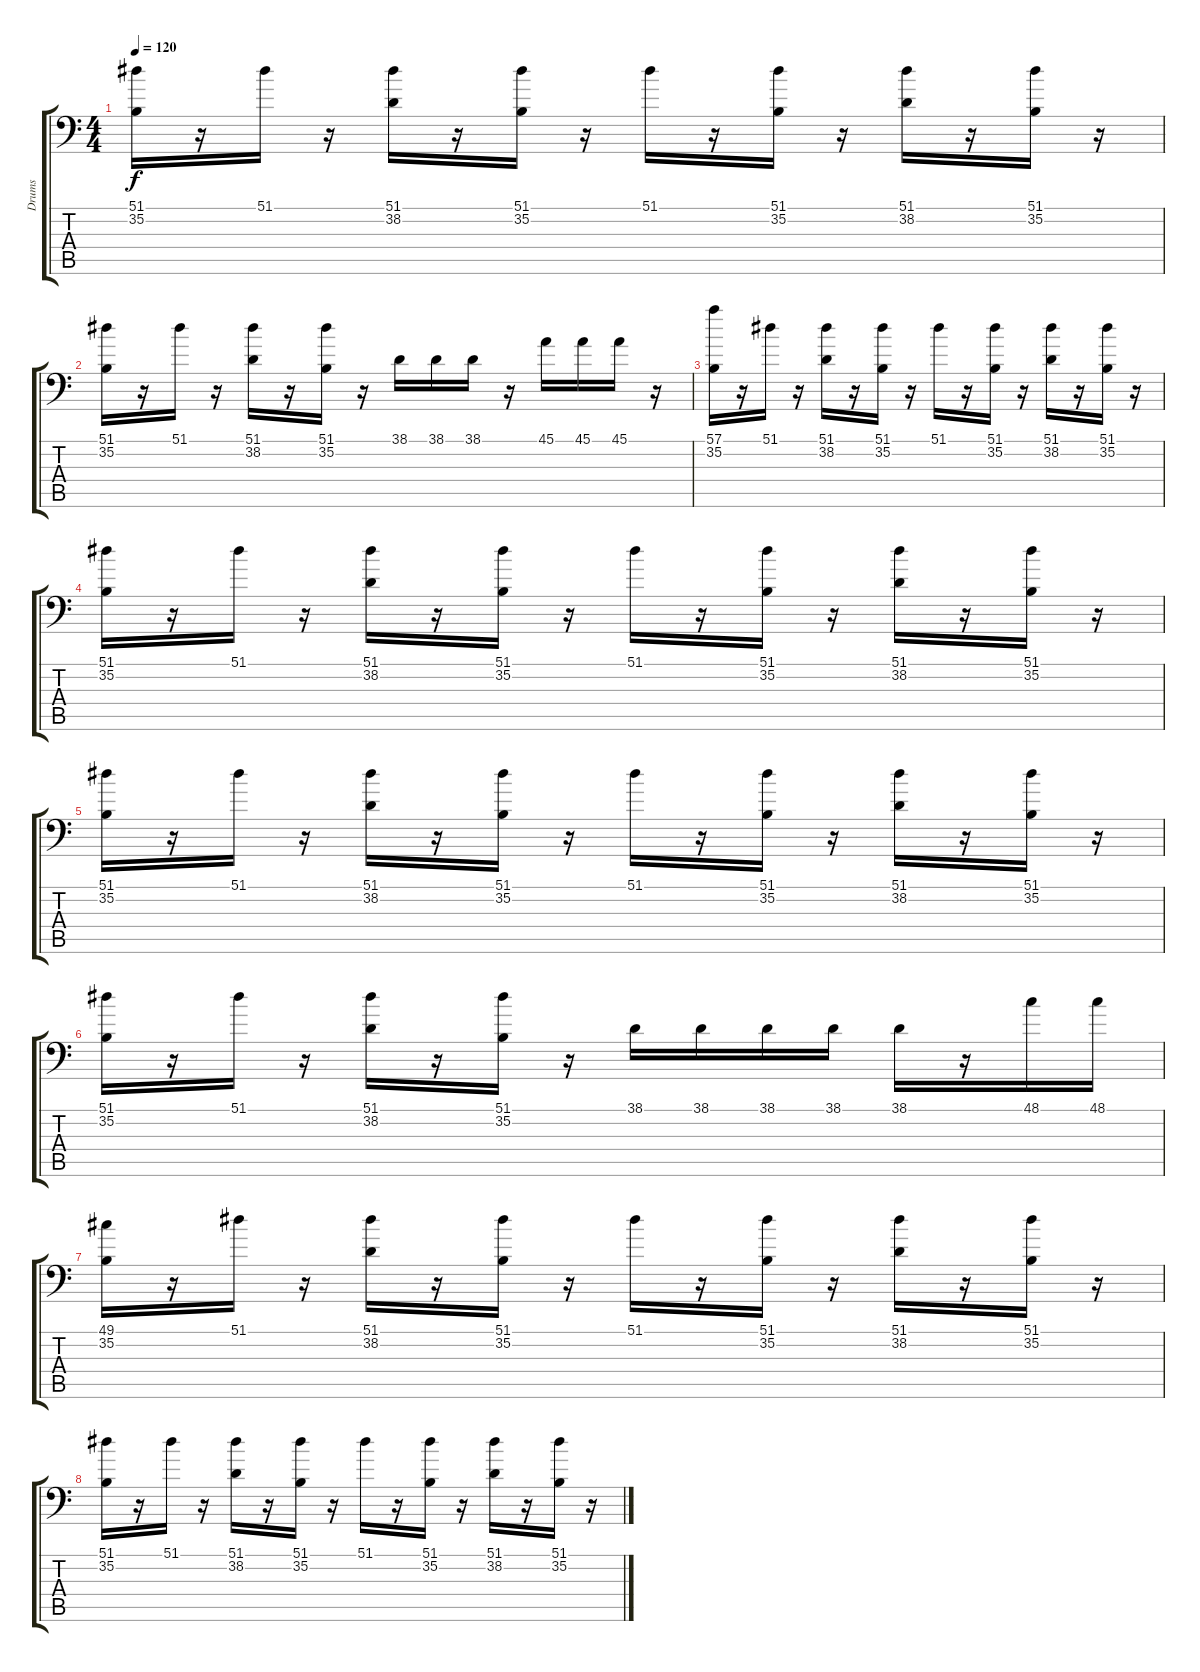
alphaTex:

\track ("Drums" "Drums") {instrument acousticgrandpiano}
\staff {score tabs}
\tuning (C-1 C-1 C-1 C-1 C-1 C-1) {hide}
\ts (4 4)
\tempo 120
\clef f4
\ks c
(51.1 35.2).16{dy f} r.16 51.1.16 r.16 (51.1 38.2).16 r.16 (51.1 35.2).16 r.16 51.1.16 r.16 (51.1 35.2).16 r.16 (51.1 38.2).16 r.16 (51.1 35.2).16 r.16 |
(51.1 35.2).16 r.16 51.1.16 r.16 (51.1 38.2).16 r.16 (51.1 35.2).16 r.16 38.1.16 38.1.16 38.1.16 r.16 45.1.16 45.1.16 45.1.16 r.16 |
(57.1 35.2).16 r.16 51.1.16 r.16 (51.1 38.2).16 r.16 (51.1 35.2).16 r.16 51.1.16 r.16 (51.1 35.2).16 r.16 (51.1 38.2).16 r.16 (51.1 35.2).16 r.16 |
(51.1 35.2).16 r.16 51.1.16 r.16 (51.1 38.2).16 r.16 (51.1 35.2).16 r.16 51.1.16 r.16 (51.1 35.2).16 r.16 (51.1 38.2).16 r.16 (51.1 35.2).16 r.16 |
(51.1 35.2).16 r.16 51.1.16 r.16 (51.1 38.2).16 r.16 (51.1 35.2).16 r.16 51.1.16 r.16 (51.1 35.2).16 r.16 (51.1 38.2).16 r.16 (51.1 35.2).16 r.16 |
(51.1 35.2).16 r.16 51.1.16 r.16 (51.1 38.2).16 r.16 (51.1 35.2).16 r.16 38.1.16 38.1.16 38.1.16 38.1.16 38.1.16 r.16 48.1.16 48.1.16 |
(49.1 35.2).16 r.16 51.1.16 r.16 (51.1 38.2).16 r.16 (51.1 35.2).16 r.16 51.1.16 r.16 (51.1 35.2).16 r.16 (51.1 38.2).16 r.16 (51.1 35.2).16 r.16 |
(51.1 35.2).16 r.16 51.1.16 r.16 (51.1 38.2).16 r.16 (51.1 35.2).16 r.16 51.1.16 r.16 (51.1 35.2).16 r.16 (51.1 38.2).16 r.16 (51.1 35.2).16 r.16
